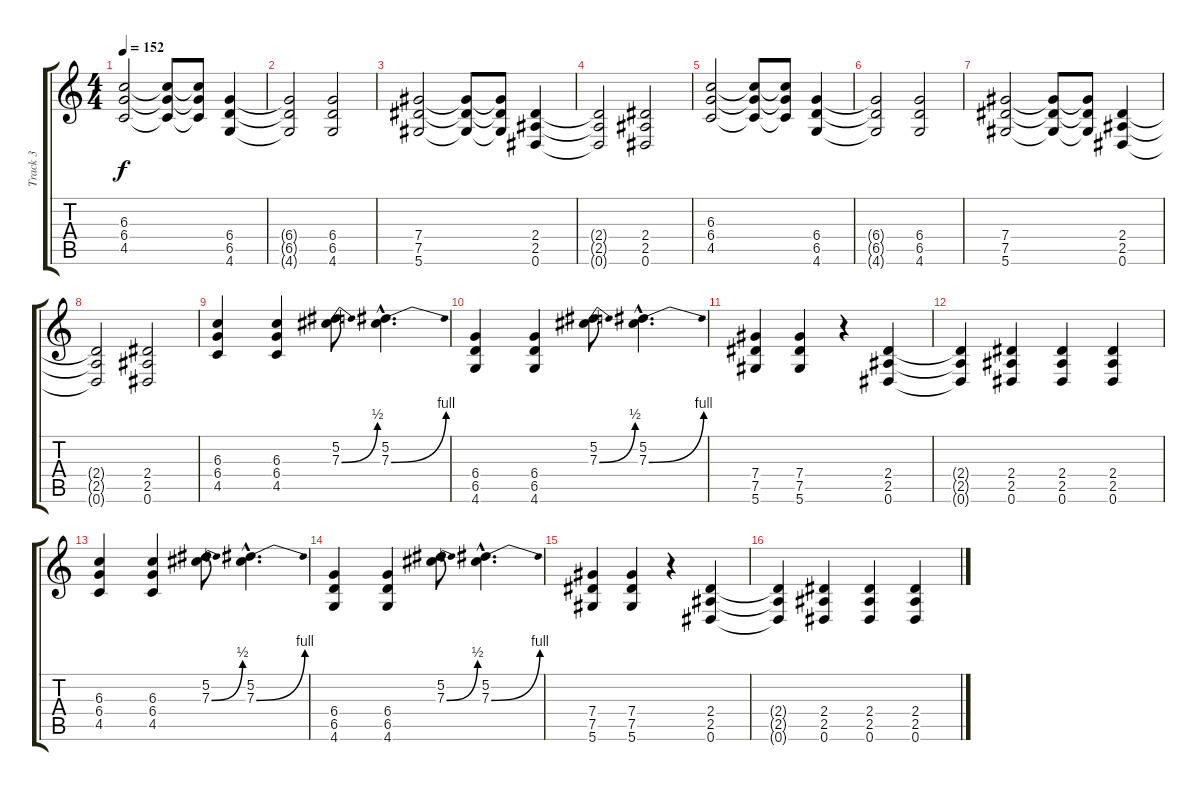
\track ("Track 3" "Track 3") {instrument distortionguitar}
\staff {score tabs}
\tuning (Eb4 Bb3 Gb3 Db3 Ab2 Eb2) {hide}
\ts (4 4)
\tempo 152
\clef g2
\ks c
(6.3 6.4 4.5).2{dy f} (6.3{t} 6.4{t} 4.5{t}).8 (6.3{t} 6.4{t} 4.5{t}).8 (6.4 6.5 4.6).4 |
(6.4{t} 6.5{t} 4.6{t}).2 (6.4 6.5 4.6).2 |
(7.4 7.5 5.6).2 (7.4{t} 7.5{t} 5.6{t}).8 (7.4{t} 7.5{t} 5.6{t}).8 (2.4 2.5 0.6).4 |
(2.4{t} 2.5{t} 0.6{t}).2 (2.4 2.5 0.6).2 |
(6.3 6.4 4.5).2 (6.3{t} 6.4{t} 4.5{t}).8 (6.3{t} 6.4{t} 4.5{t}).8 (6.4 6.5 4.6).4 |
(6.4{t} 6.5{t} 4.6{t}).2 (6.4 6.5 4.6).2 |
(7.4 7.5 5.6).2 (7.4{t} 7.5{t} 5.6{t}).8 (7.4{t} 7.5{t} 5.6{t}).8 (2.4 2.5 0.6).4 |
(2.4{t} 2.5{t} 0.6{t}).2 (2.4 2.5 0.6).2 |
(6.3 6.4 4.5).4 (6.3 6.4 4.5).4 (5.2 7.3{be (bend 0 0 60 2)}).8 (5.2{hac} 7.3{be (bend 0 0 60 4) hac}).4{d} |
(6.4 6.5 4.6).4 (6.4 6.5 4.6).4 (5.2 7.3{be (bend 0 0 60 2)}).8 (5.2{hac} 7.3{be (bend 0 0 60 4) hac}).4{d} |
(7.4 7.5 5.6).4 (7.4 7.5 5.6).4 r.4 (2.4 2.5 0.6).4 |
(2.4{t} 2.5{t} 0.6{t}).4 (2.4 2.5 0.6).4 (2.4 2.5 0.6).4 (2.4 2.5 0.6).4 |
(6.3 6.4 4.5).4 (6.3 6.4 4.5).4 (5.2 7.3{be (bend 0 0 60 2)}).8 (5.2{hac} 7.3{be (bend 0 0 60 4) hac}).4{d} |
(6.4 6.5 4.6).4 (6.4 6.5 4.6).4 (5.2 7.3{be (bend 0 0 60 2)}).8 (5.2{hac} 7.3{be (bend 0 0 60 4) hac}).4{d} |
(7.4 7.5 5.6).4 (7.4 7.5 5.6).4 r.4 (2.4 2.5 0.6).4 |
(2.4{t} 2.5{t} 0.6{t}).4 (2.4 2.5 0.6).4 (2.4 2.5 0.6).4 (2.4 2.5 0.6).4
